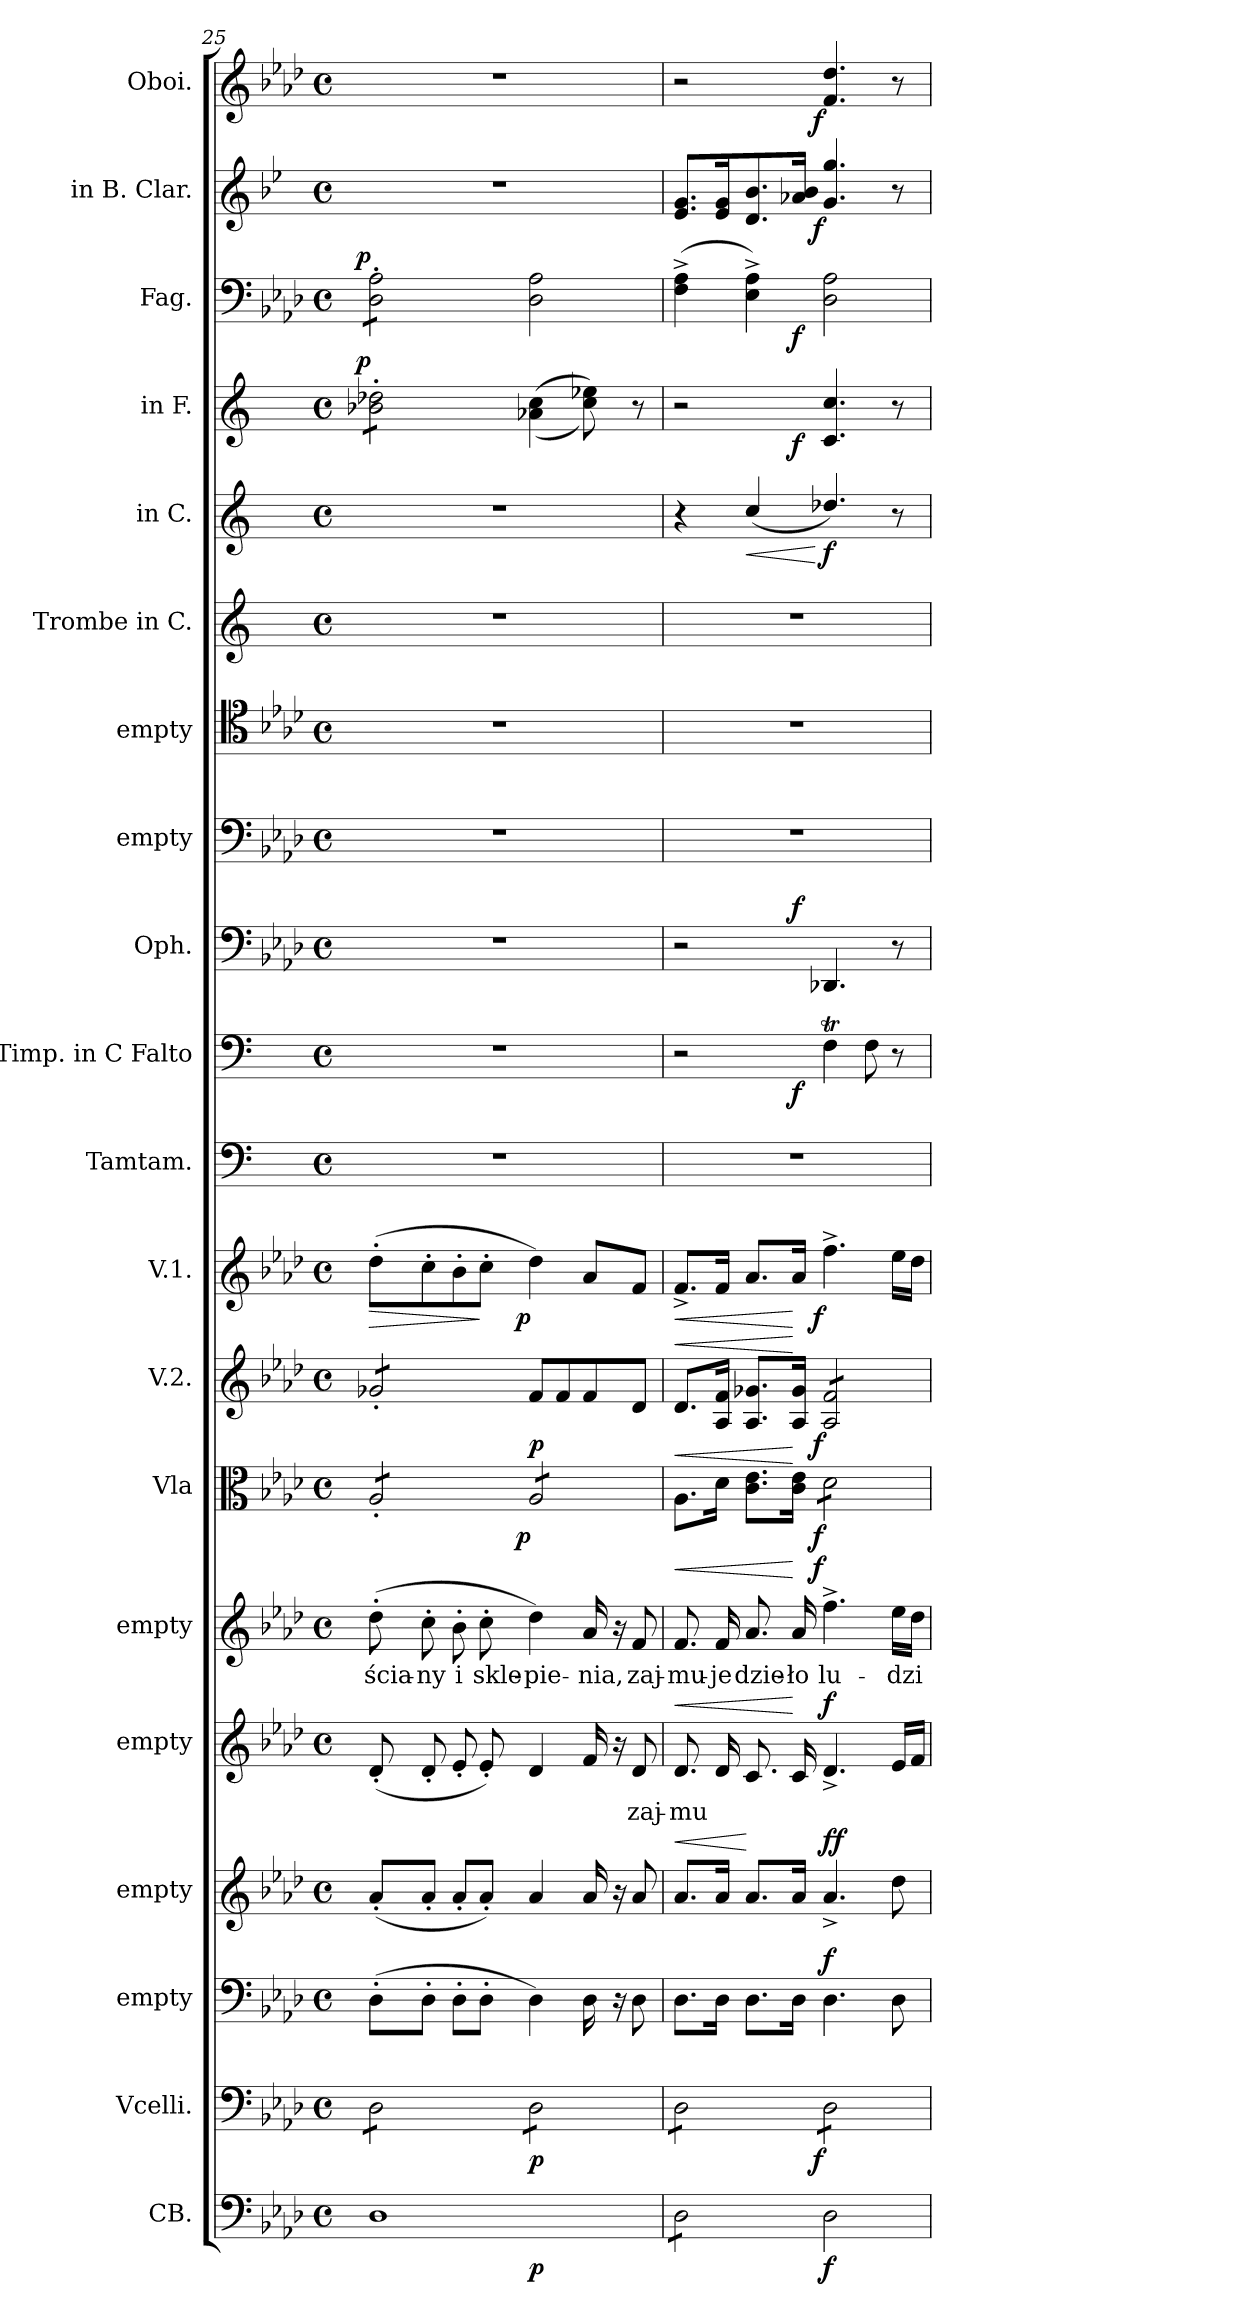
**kern	**dynam	**kern	**dynam	**kern	**dynam	**kern	**dynam	**kern	**text	**dynam	**kern	**text	**dynam	**kern	**dynam	**kern	**dynam	**kern	**dynam	**kern	**kern	**dynam	**kern	**dynam	**kern	**kern	**kern	**kern	**dynam	**kern	**dynam	**kern	**dynam	**kern	**dynam	**kern	**dynam
*part20	*part20	*part19	*part19	*part18	*part18	*part17	*part17	*part16	*part16	*part16	*part15	*part15	*part15	*part14	*part14	*part13	*part13	*part12	*part12	*part11	*part10	*part10	*part9	*part9	*part8	*part7	*part6	*part5	*part5	*part4	*part4	*part3	*part3	*part2	*part2	*part1	*part1
*staff20	*staff20	*staff19	*staff19	*staff18	*staff18	*staff17	*staff17	*staff16	*staff16	*staff16	*staff15	*staff15	*staff15	*staff14	*staff14	*staff13	*staff13	*staff12	*staff12	*staff11	*staff10	*staff10	*staff9	*staff9	*staff8	*staff7	*staff6	*staff5	*staff5	*staff4	*staff4	*staff3	*staff3	*staff2	*staff2	*staff1	*staff1
*I"CB.	*	*I"Vcelli.	*	*I"empty	*	*I"empty	*	*I"empty	*	*	*I"empty	*	*	*I"Vla	*	*I"V.2.	*	*I"V.1.	*	*I"Tamtam.	*I"Timp. in C Falto	*	*I"Oph.	*	*I"empty	*I"empty	*I"Trombe in C.	*I"in C.	*	*I"in F.	*	*I"Fag.	*	*I"in B. Clar.	*	*I"Oboi.	*
*I'Cb	*	*	*	*	*	*	*	*	*	*	*	*	*	*I'Vla	*	*I'V	*	*I'V	*	*	*I'Timp	*	*	*	*	*	*	*	*	*	*	*	*	*	*	*I'Ob	*
*clefF4	*	*clefF4	*	*clefF4	*	*clefG2	*	*clefG2	*	*	*clefG2	*	*	*clefC3	*	*clefG2	*	*clefG2	*	*clefF4	*clefF4	*	*clefF4	*	*clefF4	*clefC4	*clefG2	*clefG2	*	*clefG2	*	*clefF4	*	*clefG2	*	*clefG2	*
*	*	*	*	*	*	*ITrd8c12	*	*	*	*	*	*	*	*	*	*	*	*	*	*	*	*	*	*	*	*	*	*	*	*ITrd4c7	*	*	*	*ITrd1c2	*	*	*
*k[b-e-a-d-]	*	*k[b-e-a-d-]	*	*k[b-e-a-d-]	*	*k[b-e-a-d-]	*	*k[b-e-a-d-]	*	*	*k[b-e-a-d-]	*	*	*k[b-e-a-d-]	*	*k[b-e-a-d-]	*	*k[b-e-a-d-]	*	*k[]	*k[]	*	*k[b-e-a-d-]	*	*k[b-e-a-d-]	*k[b-e-a-d-]	*k[]	*k[]	*	*k[b-]	*	*k[b-e-a-d-]	*	*k[b-e-a-d-]	*	*k[b-e-a-d-]	*
*f:	*	*f:	*	*f:	*	*f:	*	*f:	*	*	*f:	*	*	*f:	*	*f:	*	*f:	*	*	*	*	*f:	*	*f:	*f:	*	*	*	*	*	*f:	*	*f:	*	*f:	*
*M4/4	*	*M4/4	*	*M4/4	*	*M4/4	*	*M4/4	*	*	*M4/4	*	*	*M4/4	*	*M4/4	*	*M4/4	*	*M4/4	*M4/4	*	*M4/4	*	*M4/4	*M4/4	*M4/4	*M4/4	*	*M4/4	*	*M4/4	*	*M4/4	*	*M4/4	*
*met(c)	*	*met(c)	*	*met(c)	*	*met(c)	*	*met(c)	*	*	*met(c)	*	*	*met(c)	*	*met(c)	*	*met(c)	*	*met(c)	*met(c)	*	*met(c)	*	*met(c)	*met(c)	*met(c)	*met(c)	*	*met(c)	*	*met(c)	*	*met(c)	*	*met(c)	*
=25	=25	=25	=25	=25	=25	=25	=25	=25	=25	=25	=25	=25	=25	=25	=25	=25	=25	=25	=25	=25	=25	=25	=25	=25	=25	=25	=25	=25	=25	=25	=25	=25	=25	=25	=25	=25	=25
!	!	!	!	!	!	!	!	!	!	!	!	!	!	!	!	!	!	!	!	!	!	!	!	!	!	!	!	!	!	!	!	!LO:TX:a:t=....	!	!	!	!	!
!	!	!	!	!	!	!	!	!	!	!	!	!	!	!	!	!	!	!	!	!	!	!	!	!	!	!	!	!	!	!LO:TX:a:t=....	!	!	!	!	!	!	!
!	!	!	!	!	!	!	!	!	!	!	!	!	!	!	!	!LO:TX:a:color=crimson:t=⚠	!	!	!	!	!	!	!	!	!	!	!	!	!	!	!	!	!	!	!	!	!
!	!	!	!	!	!	!	!	!	!	!	!	!	!	!	!	!LO:TX:b:t=....	!	!	!	!	!	!	!	!	!	!	!	!	!	!	!	!	!	!	!	!	!
!	!	!	!	!	!	!	!	!	!	!	!	!	!	!LO:TX:b:t=....	!	!	!	!	!	!	!	!	!	!	!	!	!	!	!	!	!	!	!	!	!	!	!
!	!	!	!	!	!	!	!	!	!	!	!	!	!	!	!	!	!	!	!LO:HP:b	!	!	!	!	!	!	!	!	!	!	!	!LO:DY:a:rj	!	!LO:DY:a:rj	!	!	!	!
*^	*	*	*	*	*	*	*	*	*	*	*	*	*	*	*	*	*	*	*	*	*	*	*	*	*	*	*	*	*	*	*	*	*	*	*	*	*
*	*	*	*tremolo	*	*	*	*	*	*	*	*	*	*	*	*	*	*	*	*	*	*	*	*	*	*	*	*	*	*	*	*	*	*	*	*	*	*	*
*	*	*	*	*	*	*	*	*	*	*	*	*	*	*	*tremolo	*	*	*	*	*	*	*	*	*	*	*	*	*	*	*	*	*	*	*	*	*	*	*
*	*	*	*	*	*	*	*	*	*	*	*	*	*	*	*	*	*tremolo	*	*	*	*	*	*	*	*	*	*	*	*	*	*	*	*	*	*	*	*	*
*	*	*	*	*	*	*	*	*	*	*	*	*	*	*	*	*	*	*	*	*	*	*	*	*	*	*	*	*	*	*	*tremolo	*	*	*	*	*	*	*
*	*	*	*	*	*	*	*	*	*	*	*	*	*	*	*	*	*	*	*	*	*	*	*	*	*	*	*	*	*	*	*	*	*tremolo	*	*	*	*	*
1D-	2ryy	.	8D-\L	.	(8D-'\L	.	(8A-'/L	.	(>8d-'/	.	.	(8dd-'\	ścia-	.	8A-'/L	.	8g-X'/L	.	(8dd-'\L	>	1r	1r	.	1r	.	1r	1r	1r	1r	.	8e-X'\ 8g-X'\L	p	8D-'\ 8A-'\L	p	1r	.	1r	.
.	.	.	8D-\	.	8D-'\J	.	8A-'/J	.	8d-'/	.	.	8cc'\	-ny	.	8A-'/	.	8g-X'/	.	8cc'\	.	.	.	.	.	.	.	.	.	.	.	8e-X'\ 8g-X'\	.	8D-'\ 8A-'\	.	.	.	.	.
.	.	.	8D-\	.	8D-'\L	.	8A-'/L	.	8e-'/	.	.	8b-'\	i	.	8A-'/	.	8g-X'/	.	8b-'\	.	.	.	.	.	.	.	.	.	.	.	8e-X'\ 8g-X'\	.	8D-'\ 8A-'\	.	.	.	.	.
.	.	.	8D-\J	.	8D-'\J	.	8A-'/J)	.	8e-'/)	.	.	8cc'\	skle-	.	8A-'/J	.	8g-X'/J	.	8cc'\J	]	.	.	.	.	.	.	.	.	.	.	8e-X'\ 8g-X'\J	.	8D-'\ 8A-'\J	.	.	.	.	.
*	*	*	*	*	*	*	*	*	*	*	*	*	*	*	*	*	*	*	*	*	*	*	*	*	*	*	*	*	*	*	*	*	*Xtremolo	*	*	*	*	*
*	*	*	*	*	*	*	*	*	*	*	*	*	*	*	*	*	*	*	*	*	*	*	*	*	*	*	*	*	*	*	*Xtremolo	*	*	*	*	*	*	*
*	*	*	*	*	*	*	*	*	*	*	*	*	*	*	*	*	*Xtremolo	*	*	*	*	*	*	*	*	*	*	*	*	*	*	*	*	*	*	*	*	*
!	!	!	!	!	!	!	!	!	!	!	!	!	!	!	!	!LO:DY:rj	!	!	!	!LO:DY:rj	!	!	!	!	!	!	!	!	!	!	!	!	!	!	!	!	!	!
.	2ryy	p	8D-\L	p	4D-\)	.	4A-/	.	4d-/	.	.	4dd-\)	-pie-	.	8A-/L	p	8f/L	p	4dd-\)	p	.	.	.	.	.	.	.	.	.	.	(<(>4d-X\ 4f\	.	2D-\ 2A-\	.	.	.	.	.
.	.	.	8D-\	.	.	.	.	.	.	.	.	.	.	.	8A-/	.	8f/	.	.	.	.	.	.	.	.	.	.	.	.	.	.	.	.	.	.	.	.	.
.	.	.	8D-\	.	16D-\	.	16A-/	.	16f/	.	.	16a-/	-nia,	.	8A-/	.	8f/	.	8a-/L	.	.	.	.	.	.	.	.	.	.	.	8f\ 8a-X\))	.	.	.	.	.	.	.
.	.	.	.	.	16r	.	16r	.	16r	.	.	16r	.	.	.	.	.	.	.	.	.	.	.	.	.	.	.	.	.	.	.	.	.	.	.	.	.	.
.	.	.	8D-\J	.	8D-\	.	8A-/	.	8d-/	zaj-	.	8f/	zaj-	.	8A-/J	.	8d-/J	.	8f/J	.	.	.	.	.	.	.	.	.	.	.	8r	.	.	.	.	.	.	.
*	*	*	*	*	*	*	*	*	*	*	*	*	*	*	*Xtremolo	*	*	*	*	*	*	*	*	*	*	*	*	*	*	*	*	*	*	*	*	*	*	*
=26	=26	=26	=26	=26	=26	=26	=26	=26	=26	=26	=26	=26	=26	=26	=26	=26	=26	=26	=26	=26	=26	=26	=26	=26	=26	=26	=26	=26	=26	=26	=26	=26	=26	=26	=26	=26	=26	=26
!	!	!	!	!	!	!	!	!LO:HP:a	!	!	!	!	!	!	!	!	!	!	!	!	!	!	!	!	!	!	!	!	!	!	!	!	!	!	!	!	!	!
!	!	!	!	!	!	!	!	!LO:HP:n=1:b	!	!	!LO:HP:a	!	!	!LO:HP:a	!	!LO:HP:a	!	!LO:HP:a	!	!LO:HP:b	!	!	!	!	!	!	!	!	!	!	!	!	!	!	!	!	!	!
*v	*v	*	*	*	*	*	*	*	*	*	*	*	*	*	*	*	*	*	*	*	*	*^	*	*^	*	*	*	*	*	*	*^	*	*^	*	*	*	*	*
*tremolo	*	*	*	*	*	*	*	*	*	*	*	*	*	*	*	*	*	*	*	*	*	*	*	*	*	*	*	*	*	*	*	*	*	*	*	*	*	*	*	*	*
8D-\L	.	8D-\L	.	8.D-\L	.	8.A-/L	< <	8.d-/	-mu	<	8.f/	-mu-	<	8.A-\L	<	8.d-/L	<	8.f^/L	<	1r	2r	4..ryy	.	2r	4..ryy	.	1r	1r	1r	4r	.	2r	4..ryy	.	(4F^\ 4A-^\	4..ryy	.	8.d-/ 8.f/L	.	2r	.
8D-\	.	8D-\	.	.	.	.	.	.	.	.	.	.	.	.	.	.	.	.	.	.	.	.	.	.	.	.	.	.	.	.	.	.	.	.	.	.	.	.	.	.	.
.	.	.	.	16D-\Jk	.	16A-/Jk	.	16d-/	.	.	16f/	-je	.	16d-\Jk	.	16A-/ 16f/Jk	.	16f/Jk	.	.	.	.	.	.	.	.	.	.	.	.	.	.	.	.	.	.	.	16d-/ 16f/K	.	.	.
!	!	!	!	!	!	!	!	!	!	!	!	!	!	!	!	!	!	!	!	!	!	!	!	!	!	!	!	!	!	!	!LO:HP:b	!	!	!	!	!	!	!	!	!	!
8D-\	.	8D-\	.	8.D-\L	.	8.A-/L	[	8.c/	.	.	8.a-/	dzie-	.	8.c\ 8.e-\L	.	8.A-/ 8.g-X/L	.	8.a-/L	.	.	.	.	.	.	.	.	.	.	.	(4cc/	<	.	.	.	4E-^\ 4A-^\)	.	.	8.c/ 8.a-/	.	.	.
8D-\J	.	8D-\J	.	.	.	.	.	.	.	.	.	.	.	.	.	.	.	.	.	.	.	.	.	.	.	.	.	.	.	.	.	.	.	.	.	.	.	.	.	.	.
*Xtremolo	*	*	*	*	*	*	*	*	*	*	*	*	*	*	*	*	*	*	*	*	*	*	*	*	*	*	*	*	*	*	*	*	*	*	*	*	*	*	*	*	*
!	!	!	!	!	!	!	!	!	!	!	!	!	!	!	!	!	!	!	!	!	!	!	!	!	!	!LO:DY:a	!	!	!	!	!	!	!	!	!	!	!	!	!	!	!
.	.	.	.	16D-\Jk	.	16A-/Jk	[	16c/	.	[	16a-/	-ło	[	16c\ 16e-\Jk	[	16A-/ 16g-/Jk	[	16a-/Jk	[	.	.	2ryy	f	.	2ryy	f	.	.	.	.	.	.	2ryy	f	.	2ryy	f	16g-X/ 16a-/Jk	.	.	.
!	!	!	!LO:DY:rj	!	!LO:DY:a	!	!LO:DY:a	!	!	!	!	!	!	!	!	!	!	!	!	!	!	!	!	!	!	!	!	!	!	!	!	!	!	!	!	!	!	!	!	!	!
!	!	!	!	!	!	!	!LO:DY:n=1:a	!	!	!LO:DY:a	!	!	!LO:DY:b:rj	!	!LO:DY:rj	!	!LO:DY:rj	!	!LO:DY:rj	!	!	!	!	!	!	!	!	!	!	!	!	!	!	!	!	!	!	!	!LO:DY:rj	!	!LO:DY:rj
*	*	*	*	*	*	*	*	*	*	*	*	*	*	*tremolo	*	*	*	*	*	*	*	*	*	*	*	*	*	*	*	*	*	*	*	*	*	*	*	*	*	*	*
*	*	*	*	*	*	*	*	*	*	*	*	*	*	*	*	*tremolo	*	*	*	*	*	*	*	*	*	*	*	*	*	*	*	*	*	*	*	*	*	*	*	*	*
2D-\	f	8D-\L	f	4.D-\	f	4.A-^/	f f	4.d-^/	.	f	4.ff^\	lu-	f	8d-\L	f	8A-/ 8f/L	f	4.ff^\	f	.	4FT\	.	.	4.DD-X/	.	.	.	.	.	4.dd-X/)	[ f	4.F/ 4.f/	.	.	2D-\ 2A-\	.	.	4.f/ 4.ff/	f	4.f/ 4.dd-/	f
.	.	8D-\	.	.	.	.	.	.	.	.	.	.	.	8d-\	.	8A-/ 8f/	.	.	.	.	.	.	.	.	.	.	.	.	.	.	.	.	.	.	.	.	.	.	.	.	.
.	.	8D-\	.	.	.	.	.	.	.	.	.	.	.	8d-\	.	8A-/ 8f/	.	.	.	.	8F\	.	.	.	.	.	.	.	.	.	.	.	.	.	.	.	.	.	.	.	.
.	.	8D-\J	.	8D-\	.	8d-\	.	16e-/LL	.	.	16ee-\LL	-dzi	.	8d-\J	.	8A-/ 8f/J	.	16ee-\LL	.	.	8r	.	.	8r	.	.	.	.	.	8r	.	8r	.	.	.	.	.	8r	.	8r	.
*	*	*	*	*	*	*	*	*	*	*	*	*	*	*	*	*Xtremolo	*	*	*	*	*	*	*	*	*	*	*	*	*	*	*	*	*	*	*	*	*	*	*	*	*
*	*	*	*	*	*	*	*	*	*	*	*	*	*	*Xtremolo	*	*	*	*	*	*	*	*	*	*	*	*	*	*	*	*	*	*	*	*	*	*	*	*	*	*	*
*	*	*Xtremolo	*	*	*	*	*	*	*	*	*	*	*	*	*	*	*	*	*	*	*	*	*	*	*	*	*	*	*	*	*	*	*	*	*	*	*	*	*	*	*
.	.	.	.	.	.	.	.	16f/JJ	.	.	16dd-\JJ	.	.	.	.	.	.	16dd-\JJ	.	.	.	16ryy	.	.	16ryy	.	.	.	.	.	.	.	16ryy	.	.	16ryy	.	.	.	.	.
*	*	*	*	*	*	*	*	*	*	*	*	*	*	*	*	*	*	*	*	*	*v	*v	*	*	*	*	*	*	*	*	*	*v	*v	*	*v	*v	*	*	*	*	*
*	*	*	*	*	*	*	*	*	*	*	*	*	*	*	*	*	*	*	*	*	*	*	*v	*v	*	*	*	*	*	*	*	*	*	*	*	*	*	*
=	=	=	=	=	=	=	=	=	=	=	=	=	=	=	=	=	=	=	=	=	=	=	=	=	=	=	=	=	=	=	=	=	=	=	=	=	=
*-	*-	*-	*-	*-	*-	*-	*-	*-	*-	*-	*-	*-	*-	*-	*-	*-	*-	*-	*-	*-	*-	*-	*-	*-	*-	*-	*-	*-	*-	*-	*-	*-	*-	*-	*-	*-	*-
